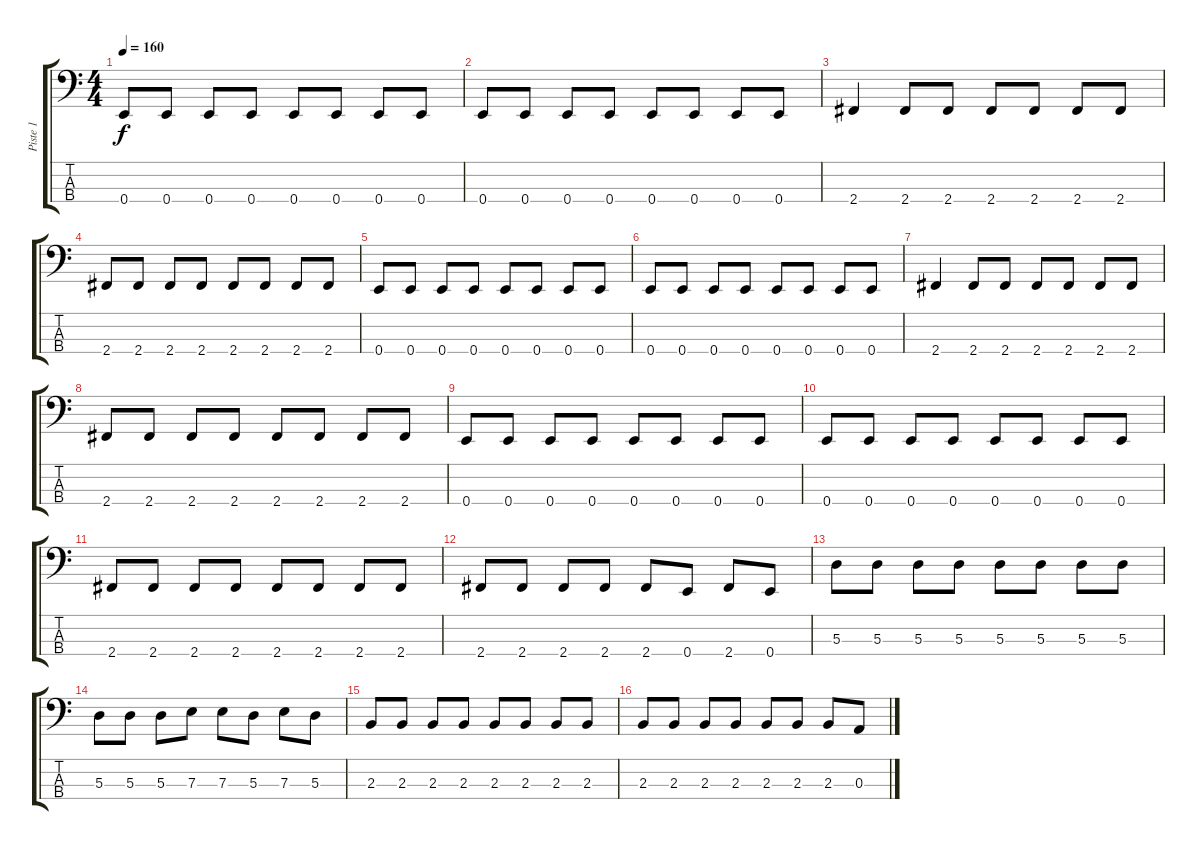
\track ("Piste 1" "Piste 1") {instrument acousticbass}
\staff {score tabs}
\tuning (G2 D2 A1 E1) {hide}
\ts (4 4)
\tempo 160
\clef f4
\ks c
0.4.8{dy f} 0.4.8 0.4.8 0.4.8 0.4.8 0.4.8 0.4.8 0.4.8 |
0.4.8 0.4.8 0.4.8 0.4.8 0.4.8 0.4.8 0.4.8 0.4.8 |
2.4.4 2.4.8 2.4.8 2.4.8 2.4.8 2.4.8 2.4.8 |
2.4.8 2.4.8 2.4.8 2.4.8 2.4.8 2.4.8 2.4.8 2.4.8 |
0.4.8 0.4.8 0.4.8 0.4.8 0.4.8 0.4.8 0.4.8 0.4.8 |
0.4.8 0.4.8 0.4.8 0.4.8 0.4.8 0.4.8 0.4.8 0.4.8 |
2.4.4 2.4.8 2.4.8 2.4.8 2.4.8 2.4.8 2.4.8 |
2.4.8 2.4.8 2.4.8 2.4.8 2.4.8 2.4.8 2.4.8 2.4.8 |
0.4.8 0.4.8 0.4.8 0.4.8 0.4.8 0.4.8 0.4.8 0.4.8 |
0.4.8 0.4.8 0.4.8 0.4.8 0.4.8 0.4.8 0.4.8 0.4.8 |
2.4.8 2.4.8 2.4.8 2.4.8 2.4.8 2.4.8 2.4.8 2.4.8 |
2.4.8 2.4.8 2.4.8 2.4.8 2.4.8 0.4.8 2.4.8 0.4.8 |
5.3.8 5.3.8 5.3.8 5.3.8 5.3.8 5.3.8 5.3.8 5.3.8 |
5.3.8 5.3.8 5.3.8 7.3.8 7.3.8 5.3.8 7.3.8 5.3.8 |
2.3.8 2.3.8 2.3.8 2.3.8 2.3.8 2.3.8 2.3.8 2.3.8 |
2.3.8 2.3.8 2.3.8 2.3.8 2.3.8 2.3.8 2.3.8 0.3.8
